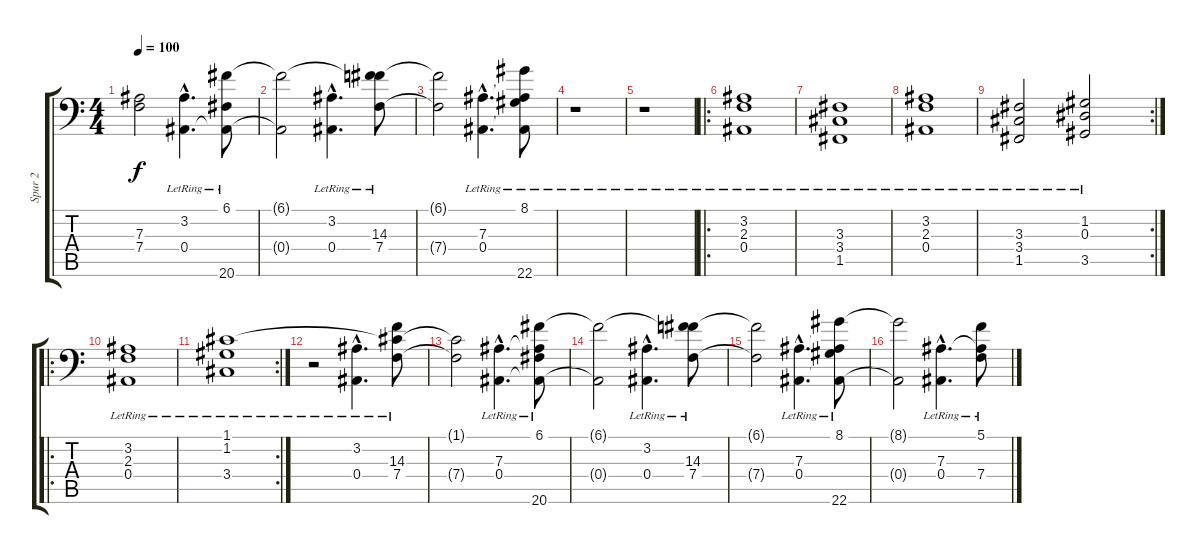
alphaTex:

\track ("Spur 2" "Spur 2") {instrument pad8sweep}
\staff {score tabs}
\tuning (C4 G3 Eb3 Bb2 F2 Bb1) {hide}
\ts (4 4)
\tempo 100
\clef f4
\ks c
(7.3{t} 7.4{t}).2{dy f} (3.2{hac lr} 0.4{hac lr}).4{d} (6.1{lr} 0.4{t} 20.6{lr}).8 |
(6.1{t} 0.4{t}).2 (3.2{hac lr} 0.4{hac lr}).4{d} (6.1{t} 14.3{lr} 7.4{lr}).8 |
(6.1{t} 7.4{t}).2 (7.3{hac lr} 0.4{hac lr}).4{d} (8.1{lr} 7.3{t} 0.4{t} 22.6{lr}).8 |
r.1 |
r.1 |
\ro
(3.2{lr} 2.3{lr} 0.4{lr}).1 |
(3.3{lr} 3.4{lr} 1.5{lr}).1 |
(3.2{lr} 2.3{lr} 0.4{lr}).1 |
\rc 2
(3.3{lr} 3.4{lr} 1.5{lr}).2 (1.2{lr} 0.3{lr} 3.5{lr}).2 |
\ro
(3.2{lr} 2.3{lr} 0.4{lr}).1 |
\rc 2
(1.1{lr} 1.2{lr} 3.4{lr}).1 |
r.2 (3.2{hac lr} 0.4{hac lr}).4{d} (1.1{t} 14.3{lr} 7.4{lr}).8 |
(1.1{t} 7.4{t}).2 (7.3{hac lr} 0.4{hac lr}).4{d} (6.1{lr} 7.3{t} 0.4{t} 20.6{lr}).8 |
(6.1{t} 0.4{t}).2 (3.2{hac lr} 0.4{hac lr}).4{d} (6.1{t} 14.3{lr} 7.4{lr}).8 |
(6.1{t} 7.4{t}).2 (7.3{hac lr} 0.4{hac lr}).4{d} (8.1{lr} 7.3{t} 0.4{t} 22.6{lr}).8 |
(8.1{t} 0.4{t}).2 (7.3{hac lr} 0.4{hac lr}).4{d} (5.1{lr} 7.3{t} 7.4{lr}).8
